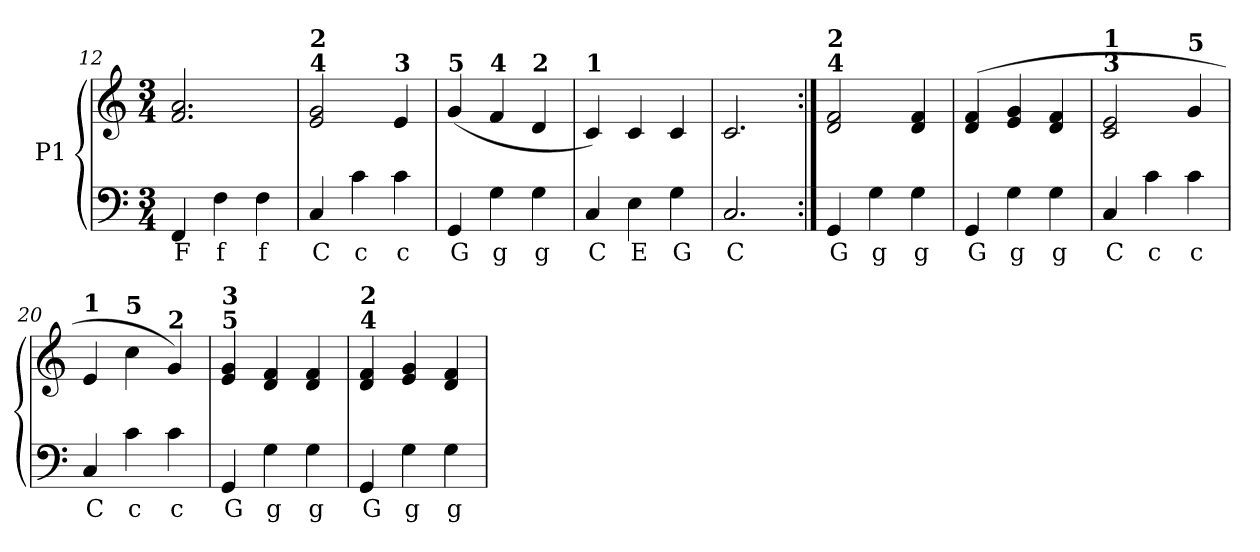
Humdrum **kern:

**kern	**text	**kern
*part1	*part1	*part1
*staff2	*staff2	*staff1
*I"P1	*	*
*clefF4	*	*clefG2
*k[]	*	*k[]
*C:	*	*C:
*M3/4	*	*M3/4
=12	=12	=12
!	!LO:LY:b:color=#000000	!
4FFi/	F	2.fi/ 2.ai
!	!LO:LY:b:color=#000000	!
4Fi\	f	.
!	!LO:LY:b:color=#000000	!
4Fi\	f	.
=13	=13	=13
!	!	!LO:TX:a:B:t=4
!	!	!LO:TX:B:t=2
!	!LO:LY:b:color=#000000	!
4Ci/	C	2ei/ 2gi
!	!LO:LY:b:color=#000000	!
4ci\	c	.
!	!	!LO:TX:a:B:t=3
!	!LO:LY:b:color=#000000	!
4ci\	c	4ei/
=14	=14	=14
!	!	!LO:TX:a:B:t=5
!	!LO:LY:b:color=#000000	!
4GGi/	G	(4gi/
!	!	!LO:TX:a:B:t=4
!	!LO:LY:b:color=#000000	!
4Gi\	g	4fi/
!	!	!LO:TX:a:B:t=2
!	!LO:LY:b:color=#000000	!
4Gi\	g	4di/
=15	=15	=15
!	!	!LO:TX:a:B:t=1
!	!LO:LY:b:color=#000000	!
4Ci/	C	4ci/)
!	!LO:LY:b:color=#000000	!
4Ei\	E	4ci/
!	!LO:LY:b:color=#000000	!
4Gi\	G	4ci/
=16	=16	=16
!	!LO:LY:b:color=#000000	!
2.Ci/	C	2.ci/
=17:|!	=17:|!	=17:|!
!	!	!LO:TX:a:B:t=4
!	!	!LO:TX:B:t=2
!	!LO:LY:b:color=#000000	!
4GGi/	G	2di/ 2fi
!	!LO:LY:b:color=#000000	!
4Gi\	g	.
!	!LO:LY:b:color=#000000	!
4Gi\	g	4di/ 4fi
!!LO:LB:g=z
=18	=18	=18
!	!LO:LY:b:color=#000000	!
4GGi/	G	(4di/ 4fi
!	!LO:LY:b:color=#000000	!
4Gi\	g	4ei/ 4gi
!	!LO:LY:b:color=#000000	!
4Gi\	g	4di/ 4fi
=19	=19	=19
!	!	!LO:TX:a:B:t=3
!	!	!LO:TX:B:t=1
!	!LO:LY:b:color=#000000	!
4Ci/	C	2ci/ 2ei
!	!LO:LY:b:color=#000000	!
4ci\	c	.
!	!	!LO:TX:a:B:t=5
!	!LO:LY:b:color=#000000	!
4ci\	c	4gi/
=20	=20	=20
!	!	!LO:TX:a:B:t=1
!	!LO:LY:b:color=#000000	!
4Ci/	C	4ei/
!	!	!LO:TX:a:B:t=5
!	!LO:LY:b:color=#000000	!
4ci\	c	4cci\
!	!	!LO:TX:a:B:t=2
!	!LO:LY:b:color=#000000	!
4ci\	c	4gi/)
=21	=21	=21
!	!	!LO:TX:a:B:t=5
!	!	!LO:TX:B:t=3
!	!LO:LY:b:color=#000000	!
4GGi/	G	4ei/ 4gi
!	!LO:LY:b:color=#000000	!
4Gi\	g	4di/ 4fi
!	!LO:LY:b:color=#000000	!
4Gi\	g	4di/ 4fi
=22	=22	=22
!	!	!LO:TX:a:B:t=4
!	!	!LO:TX:B:t=2
!	!LO:LY:b:color=#000000	!
4GGi/	G	4di/ 4fi
!	!LO:LY:b:color=#000000	!
4Gi\	g	4ei/ 4gi
!	!LO:LY:b:color=#000000	!
4Gi\	g	4di/ 4fi
=	=	=
*-	*-	*-
